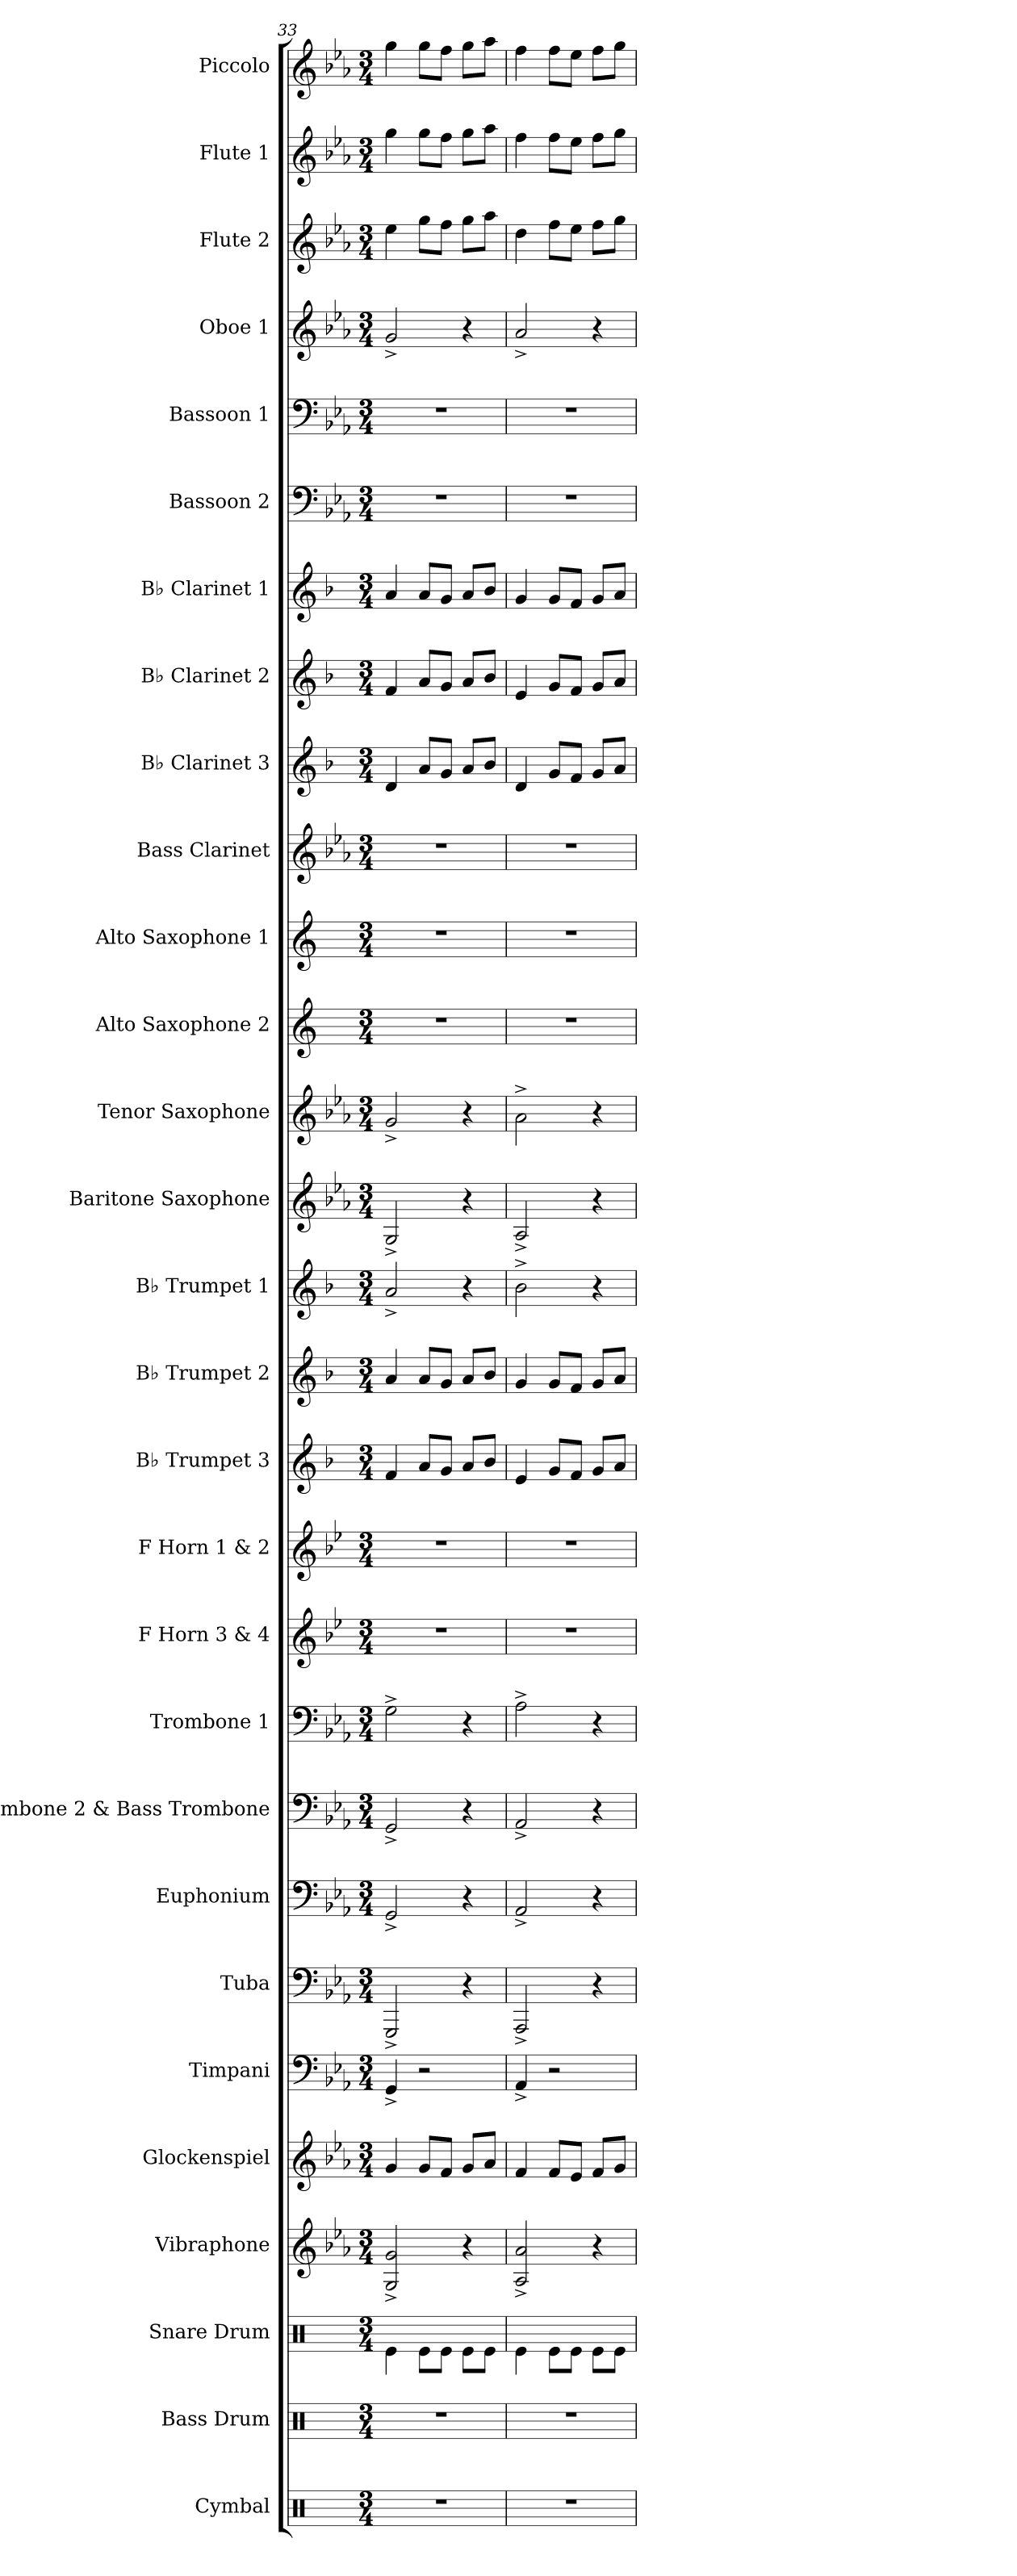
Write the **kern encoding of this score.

**kern	**kern	**kern	**kern	**kern	**kern	**kern	**kern	**kern	**kern	**kern	**kern	**kern	**kern	**kern	**kern	**kern	**kern	**kern	**kern	**kern	**kern	**kern	**kern	**kern	**kern	**kern	**kern	**kern
*part29	*part28	*part27	*part26	*part25	*part24	*part23	*part22	*part21	*part20	*part19	*part18	*part17	*part16	*part15	*part14	*part13	*part12	*part11	*part10	*part9	*part8	*part7	*part6	*part5	*part4	*part3	*part2	*part1
*staff29	*staff28	*staff27	*staff26	*staff25	*staff24	*staff23	*staff22	*staff21	*staff20	*staff19	*staff18	*staff17	*staff16	*staff15	*staff14	*staff13	*staff12	*staff11	*staff10	*staff9	*staff8	*staff7	*staff6	*staff5	*staff4	*staff3	*staff2	*staff1
*I"Cymbal	*I"Bass Drum	*I"Snare Drum	*I"Vibraphone	*I"Glockenspiel	*I"Timpani	*I"Tuba	*I"Euphonium	*I"Trombone 2 &amp; Bass Trombone	*I"Trombone 1	*I"F Horn 3 &amp; 4	*I"F Horn 1 &amp; 2	*I"B♭ Trumpet 3	*I"B♭ Trumpet 2	*I"B♭ Trumpet 1	*I"Baritone Saxophone	*I"Tenor Saxophone	*I"Alto Saxophone 2	*I"Alto Saxophone 1	*I"Bass Clarinet	*I"B♭ Clarinet 3	*I"B♭ Clarinet 2	*I"B♭ Clarinet 1	*I"Bassoon 2	*I"Bassoon 1	*I"Oboe 1	*I"Flute 2	*I"Flute 1	*I"Piccolo
*I'Cym.	*I'B. Dr.	*I'Sn. Dr.	*I'Vib.	*I'Glk.	*I'Timp.	*I'Tba.	*I'Euph.	*I'Tbn. 2 B. Tbn.	*I'Tbn. 1	*I'F Hn. 3 4	*I'F Hn. 1 2	*I'B♭ Tpt. 3	*I'B♭ Tpt. 2	*I'B♭ Tpt. 1	*I'Bar. Sax.	*I'T. Sax.	*I'A. Sax. 2	*I'A. Sax. 1	*I'B. Cl.	*I'B♭ Cl. 3	*I'B♭ Cl. 2	*I'B♭ Cl. 1	*I'Bsn. 2	*I'Bsn. 1	*I'Ob. 1	*I'Fl. 2	*I'Fl. 1	*I'Picc.
*clefX	*clefX	*clefX	*clefG2	*clefG2	*clefF4	*clefF4	*clefF4	*clefF4	*clefF4	*clefG2	*clefG2	*clefG2	*clefG2	*clefG2	*clefG2	*clefG2	*clefG2	*clefG2	*clefG2	*clefG2	*clefG2	*clefG2	*clefF4	*clefF4	*clefG2	*clefG2	*clefG2	*clefG2
*	*	*	*	*ITrd-14c-24	*	*	*	*	*	*ITrd4c7	*ITrd4c7	*ITrd1c2	*ITrd1c2	*ITrd1c2	*ITrd12c21	*ITrd8c14	*ITrd5c9	*ITrd5c9	*ITrd8c14	*ITrd1c2	*ITrd1c2	*ITrd1c2	*	*	*	*	*	*ITrd-7c-12
*k[]	*k[]	*k[]	*k[b-e-a-]	*k[b-e-a-]	*k[b-e-a-]	*k[b-e-a-]	*k[b-e-a-]	*k[b-e-a-]	*k[b-e-a-]	*k[b-e-a-]	*k[b-e-a-]	*k[b-e-a-]	*k[b-e-a-]	*k[b-e-a-]	*k[b-e-a-]	*k[b-e-a-]	*k[b-e-a-]	*k[b-e-a-]	*k[b-e-a-]	*k[b-e-a-]	*k[b-e-a-]	*k[b-e-a-]	*k[b-e-a-]	*k[b-e-a-]	*k[b-e-a-]	*k[b-e-a-]	*k[b-e-a-]	*k[b-e-a-]
*M3/4	*M3/4	*M3/4	*M3/4	*M3/4	*M3/4	*M3/4	*M3/4	*M3/4	*M3/4	*M3/4	*M3/4	*M3/4	*M3/4	*M3/4	*M3/4	*M3/4	*M3/4	*M3/4	*M3/4	*M3/4	*M3/4	*M3/4	*M3/4	*M3/4	*M3/4	*M3/4	*M3/4	*M3/4
=33	=33	=33	=33	=33	=33	=33	=33	=33	=33	=33	=33	=33	=33	=33	=33	=33	=33	=33	=33	=33	=33	=33	=33	=33	=33	=33	=33	=33
2.r	2.r	4Re\	2G/^ 2g/^	4ggg/	4GG^/	2GGG^/	2GG^/	2GG^/	2G^\	2.r	2.r	4e-/	4g/	2g^/	2GG^/	2G^/	2.r	2.r	2.r	4c/	4e-/	4g/	2.r	2.r	2g^/	4ee-\	4gg\	4ggg\
.	.	8Re\L	.	8ggg/L	2r	.	.	.	.	.	.	8g/L	8g/L	.	.	.	.	.	.	8g/L	8g/L	8g/L	.	.	.	8gg\L	8gg\L	8ggg\L
.	.	8Re\J	.	8fff/J	.	.	.	.	.	.	.	8f/J	8f/J	.	.	.	.	.	.	8f/J	8f/J	8f/J	.	.	.	8ff\J	8ff\J	8fff\J
.	.	8Re\L	4r	8ggg/L	.	4r	4r	4r	4r	.	.	8g/L	8g/L	4r	4r	4r	.	.	.	8g/L	8g/L	8g/L	.	.	4r	8gg\L	8gg\L	8ggg\L
.	.	8Re\J	.	8aaa-/J	.	.	.	.	.	.	.	8a-/J	8a-/J	.	.	.	.	.	.	8a-/J	8a-/J	8a-/J	.	.	.	8aa-\J	8aa-\J	8aaa-\J
=34	=34	=34	=34	=34	=34	=34	=34	=34	=34	=34	=34	=34	=34	=34	=34	=34	=34	=34	=34	=34	=34	=34	=34	=34	=34	=34	=34	=34
2.r	2.r	4Re\	2A-/^ 2a-/^	4fff/	4AA-^/	2AAA-^/	2AA-^/	2AA-^/	2A-^\	2.r	2.r	4d/	4f/	2a-^\	2AA-^/	2A-^\	2.r	2.r	2.r	4c/	4d/	4f/	2.r	2.r	2a-^/	4dd\	4ff\	4fff\
.	.	8Re\L	.	8fff/L	2r	.	.	.	.	.	.	8f/L	8f/L	.	.	.	.	.	.	8f/L	8f/L	8f/L	.	.	.	8ff\L	8ff\L	8fff\L
.	.	8Re\J	.	8eee-/J	.	.	.	.	.	.	.	8e-/J	8e-/J	.	.	.	.	.	.	8e-/J	8e-/J	8e-/J	.	.	.	8ee-\J	8ee-\J	8eee-\J
.	.	8Re\L	4r	8fff/L	.	4r	4r	4r	4r	.	.	8f/L	8f/L	4r	4r	4r	.	.	.	8f/L	8f/L	8f/L	.	.	4r	8ff\L	8ff\L	8fff\L
.	.	8Re\J	.	8ggg/J	.	.	.	.	.	.	.	8g/J	8g/J	.	.	.	.	.	.	8g/J	8g/J	8g/J	.	.	.	8gg\J	8gg\J	8ggg\J
=	=	=	=	=	=	=	=	=	=	=	=	=	=	=	=	=	=	=	=	=	=	=	=	=	=	=	=	=
*-	*-	*-	*-	*-	*-	*-	*-	*-	*-	*-	*-	*-	*-	*-	*-	*-	*-	*-	*-	*-	*-	*-	*-	*-	*-	*-	*-	*-
